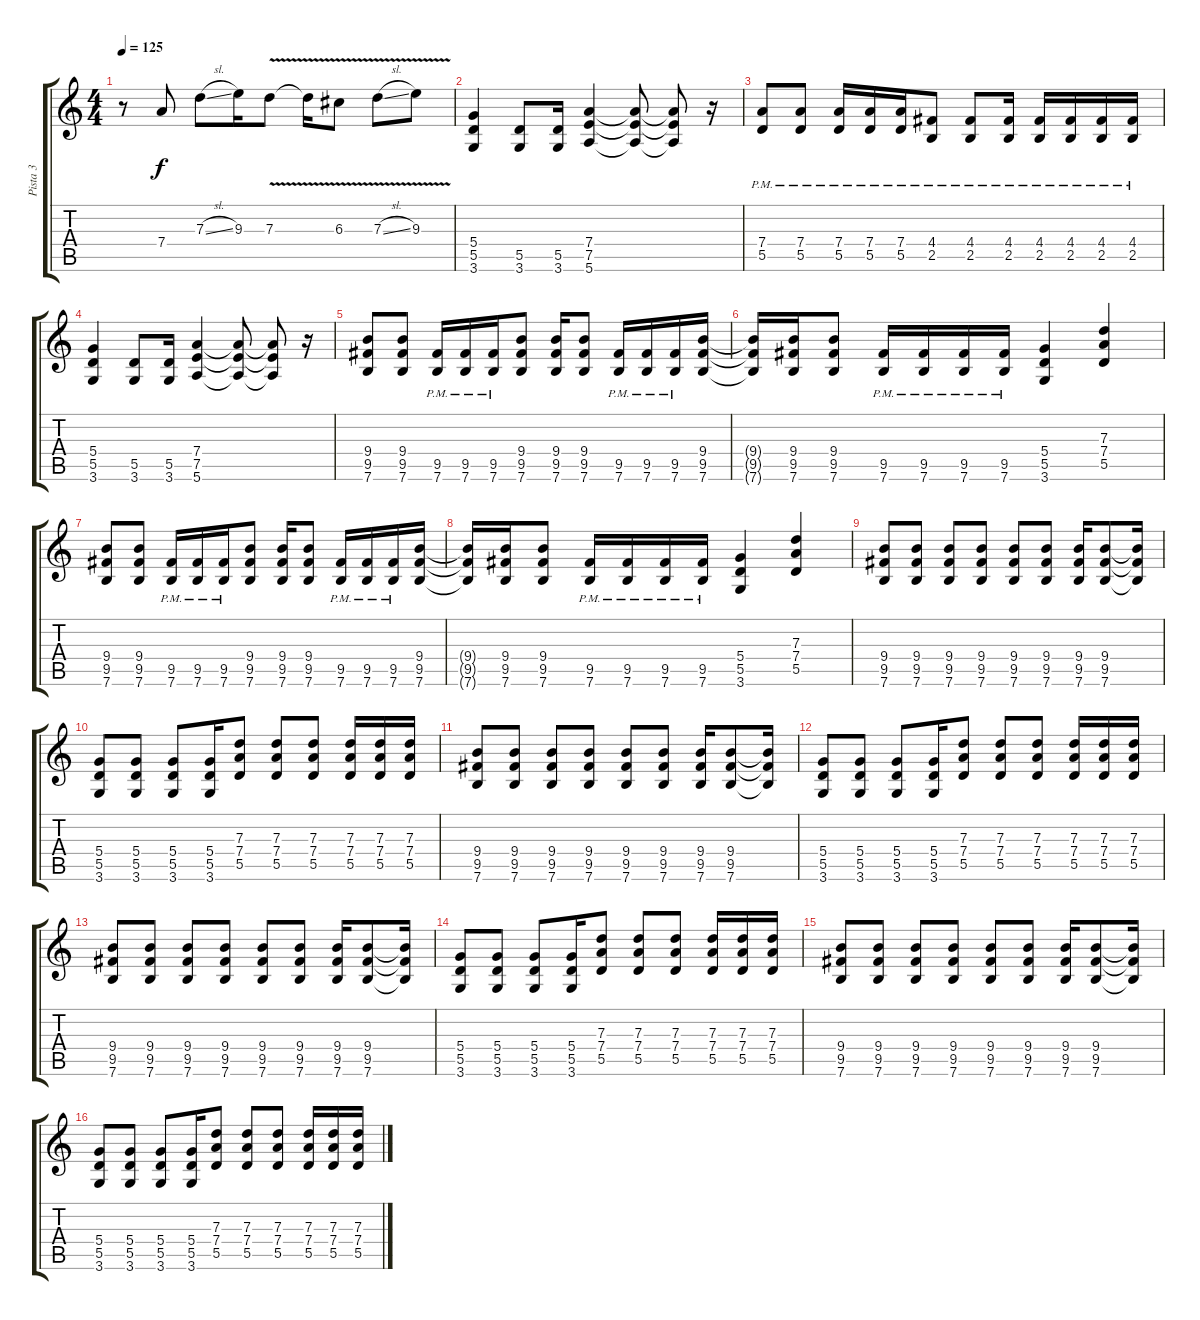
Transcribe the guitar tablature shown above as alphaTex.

\track ("Pista 3" "Pista 3") {instrument distortionguitar}
\staff {score tabs}
\tuning (E4 B3 G3 D3 A2 E2) {hide}
\ts (4 4)
\tempo 125
\clef g2
\ks c
r.8{dy f} 7.4.8 7.3{sl}.8 9.3.16 7.3{v}.8 7.3{t}.16 6.3{v}.8 7.3{v sl}.8 9.3{v}.8 |
(5.4 5.5 3.6).4 (5.5 3.6).8 (5.5 3.6).16 (7.4 7.5 5.6).4 (7.4{t} 7.5{t} 5.6{t}).8 (7.4{t} 7.5{t} 5.6{t}).8 r.16 |
(7.4{pm} 5.5{pm}).8 (7.4{pm} 5.5{pm}).8 (7.4{pm} 5.5{pm}).16 (7.4{pm} 5.5{pm}).16 (7.4{pm} 5.5{pm}).16 (4.4{pm} 2.5{pm}).8 (4.4{pm} 2.5{pm}).8 (4.4{pm} 2.5{pm}).16 (4.4{pm} 2.5{pm}).16 (4.4{pm} 2.5{pm}).16 (4.4{pm} 2.5{pm}).16 (4.4{pm} 2.5{pm}).16 |
(5.4 5.5 3.6).4 (5.5 3.6).8 (5.5 3.6).16 (7.4 7.5 5.6).4 (7.4{t} 7.5{t} 5.6{t}).8 (7.4{t} 7.5{t} 5.6{t}).8 r.16 |
(9.4 9.5 7.6).8 (9.4 9.5 7.6).8 (9.5{pm} 7.6{pm}).16 (9.5{pm} 7.6{pm}).16 (9.5{pm} 7.6{pm}).16 (9.4 9.5 7.6).8 (9.4 9.5 7.6).16 (9.4 9.5 7.6).8 (9.5{pm} 7.6{pm}).16 (9.5{pm} 7.6{pm}).16 (9.5{pm} 7.6{pm}).16 (9.4 9.5 7.6).16 |
(9.4{t} 9.5{t} 7.6{t}).16 (9.4 9.5 7.6).16 (9.4 9.5 7.6).8 (9.5{pm} 7.6{pm}).16 (9.5{pm} 7.6{pm}).16 (9.5{pm} 7.6{pm}).16 (9.5{pm} 7.6{pm}).16 (5.4 5.5 3.6).4 (7.3 7.4 5.5).4 |
(9.4 9.5 7.6).8 (9.4 9.5 7.6).8 (9.5{pm} 7.6{pm}).16 (9.5{pm} 7.6{pm}).16 (9.5{pm} 7.6{pm}).16 (9.4 9.5 7.6).8 (9.4 9.5 7.6).16 (9.4 9.5 7.6).8 (9.5{pm} 7.6{pm}).16 (9.5{pm} 7.6{pm}).16 (9.5{pm} 7.6{pm}).16 (9.4 9.5 7.6).16 |
(9.4{t} 9.5{t} 7.6{t}).16 (9.4 9.5 7.6).16 (9.4 9.5 7.6).8 (9.5{pm} 7.6{pm}).16 (9.5{pm} 7.6{pm}).16 (9.5{pm} 7.6{pm}).16 (9.5{pm} 7.6{pm}).16 (5.4 5.5 3.6).4 (7.3 7.4 5.5).4 |
(9.4 9.5 7.6).8{volume 10} (9.4 9.5 7.6).8 (9.4 9.5 7.6).8 (9.4 9.5 7.6).8 (9.4 9.5 7.6).8 (9.4 9.5 7.6).8 (9.4 9.5 7.6).16 (9.4 9.5 7.6).8 (9.4{t} 9.5{t} 7.6{t}).16 |
(5.4 5.5 3.6).8 (5.4 5.5 3.6).8 (5.4 5.5 3.6).8 (5.4 5.5 3.6).16 (7.3 7.4 5.5).8 (7.3 7.4 5.5).8 (7.3 7.4 5.5).8 (7.3 7.4 5.5).16 (7.3 7.4 5.5).16 (7.3 7.4 5.5).16 |
(9.4 9.5 7.6).8 (9.4 9.5 7.6).8 (9.4 9.5 7.6).8 (9.4 9.5 7.6).8 (9.4 9.5 7.6).8 (9.4 9.5 7.6).8 (9.4 9.5 7.6).16 (9.4 9.5 7.6).8 (9.4{t} 9.5{t} 7.6{t}).16 |
(5.4 5.5 3.6).8 (5.4 5.5 3.6).8 (5.4 5.5 3.6).8 (5.4 5.5 3.6).16 (7.3 7.4 5.5).8 (7.3 7.4 5.5).8 (7.3 7.4 5.5).8 (7.3 7.4 5.5).16 (7.3 7.4 5.5).16 (7.3 7.4 5.5).16 |
(9.4 9.5 7.6).8 (9.4 9.5 7.6).8 (9.4 9.5 7.6).8 (9.4 9.5 7.6).8 (9.4 9.5 7.6).8 (9.4 9.5 7.6).8 (9.4 9.5 7.6).16 (9.4 9.5 7.6).8 (9.4{t} 9.5{t} 7.6{t}).16 |
(5.4 5.5 3.6).8 (5.4 5.5 3.6).8 (5.4 5.5 3.6).8 (5.4 5.5 3.6).16 (7.3 7.4 5.5).8 (7.3 7.4 5.5).8 (7.3 7.4 5.5).8 (7.3 7.4 5.5).16 (7.3 7.4 5.5).16 (7.3 7.4 5.5).16 |
(9.4 9.5 7.6).8 (9.4 9.5 7.6).8 (9.4 9.5 7.6).8 (9.4 9.5 7.6).8 (9.4 9.5 7.6).8 (9.4 9.5 7.6).8 (9.4 9.5 7.6).16 (9.4 9.5 7.6).8 (9.4{t} 9.5{t} 7.6{t}).16 |
(5.4 5.5 3.6).8 (5.4 5.5 3.6).8 (5.4 5.5 3.6).8 (5.4 5.5 3.6).16 (7.3 7.4 5.5).8 (7.3 7.4 5.5).8 (7.3 7.4 5.5).8 (7.3 7.4 5.5).16 (7.3 7.4 5.5).16 (7.3 7.4 5.5).16
